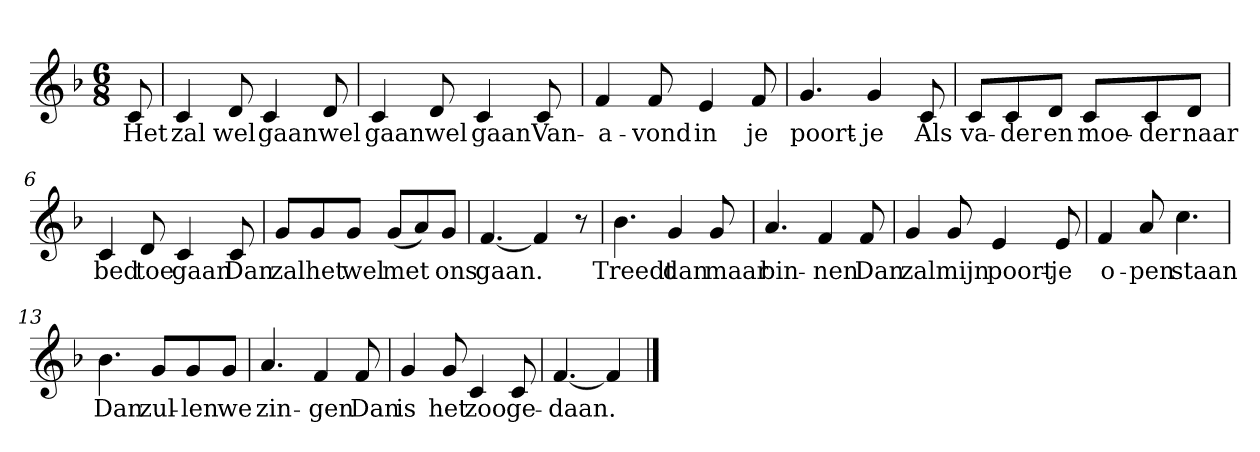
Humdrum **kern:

**kern	**text
*part1	*part1
*staff1	*staff1
*clefG2	*
*k[b-]	*
*F:	*
*M6/8	*
*MM120	*
=	=
8c	Het
=1	=1
4c	zal
8d	wel
4c	gaan
8d	wel
=2	=2
4c	gaan
8d	wel
4c	gaan
8c	Van-
=3	=3
4f	-a-
8f	-vond
4e	in
8f	je
=4	=4
4.g	poort-
4g	-je
8c	Als
=5	=5
8c/L	va-
8c/	-der
8d/J	en
8c/L	moe-
8c/	-der
8d/J	naar
=6	=6
4c	bed
8d	toe
4c	gaan
8c	Dan
=7	=7
8g/L	zal
8g/	het
8g/J	wel
(8g/L	met
8a/)	.
8g/J	ons
=8	=8
[4.f	gaan.
4f]	.
8r	.
=9	=9
4.b-	Treedt
4g	dan
8g	maar
=10	=10
4.a	bin-
4f	-nen
8f	Dan
=11	=11
4g	zal
8g	mijn
4e	poort-
8e	-je
=12	=12
4f	o-
8a	-pen
4.cc	staan
=13	=13
4.b-	Dan
8g/L	zul-
8g/	-len
8g/J	we
=14	=14
4.a	zin-
4f	-gen
8f	Dan
=15	=15
4g	is
8g	het
4c	zoo
8c	ge-
=16	=16
[4.f	-daan.
4f]	.
==	==
*-	*-
